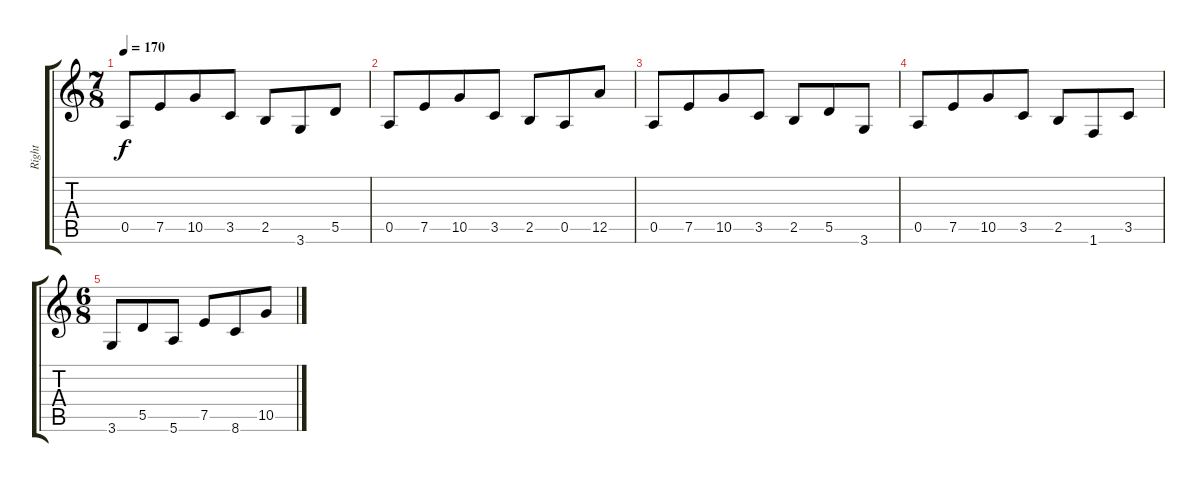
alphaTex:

\track ("Right" "Right") {instrument electricguitarjazz}
\staff {score tabs}
\tuning (E4 B3 G3 D3 A2 E2) {hide}
\ts (7 8)
\tempo 170
\clef g2
\ks c
0.5.8{dy f} 7.5.8 10.5.8 3.5.8 2.5.8 3.6.8 5.5.8 |
0.5.8 7.5.8 10.5.8 3.5.8 2.5.8 0.5.8 12.5.8 |
0.5.8 7.5.8 10.5.8 3.5.8 2.5.8 5.5.8 3.6.8 |
0.5.8 7.5.8 10.5.8 3.5.8 2.5.8 1.6.8 3.5.8 |
\ts (6 8)
3.6.8 5.5.8 5.6.8 7.5.8 8.6.8 10.5.8
